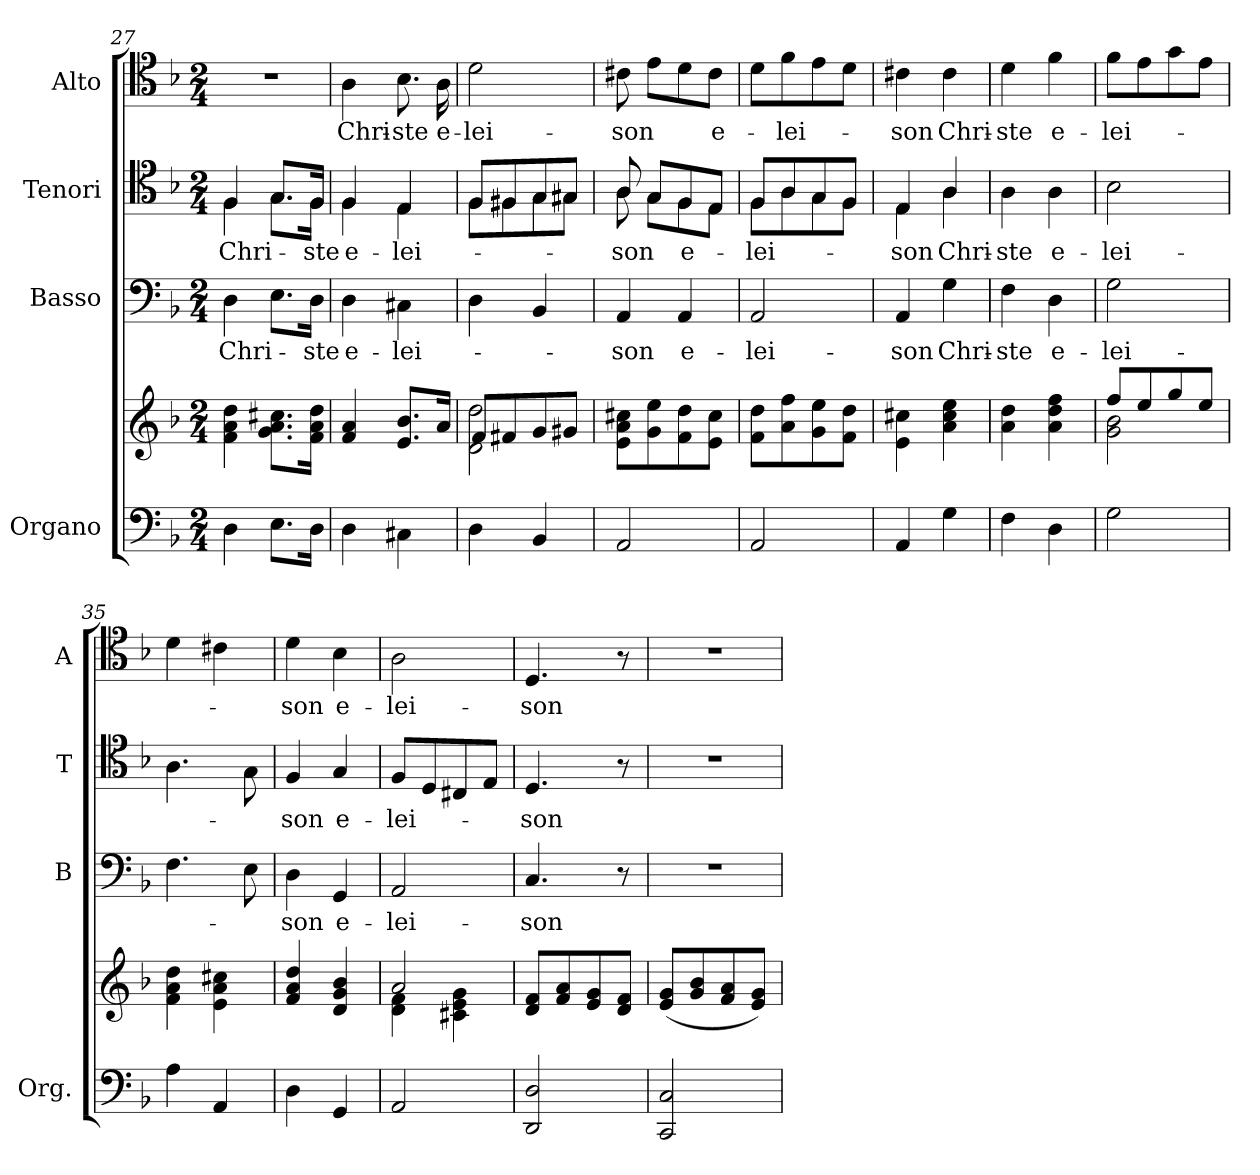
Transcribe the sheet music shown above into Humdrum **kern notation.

**kern	**kern	**kern	**text	**kern	**text	**kern	**text
*part4	*part4	*part3	*part3	*part2	*part2	*part1	*part1
*staff5	*staff4	*staff3	*staff3	*staff2	*staff2	*staff1	*staff1
*I"Organo	*	*I"Basso	*	*I"Tenori	*	*I"Alto	*
*I'Org.	*	*I'B	*	*I'T	*	*I'A	*
*clefF4	*clefG2	*clefF4	*	*clefC4	*	*clefC4	*
*k[b-]	*k[b-]	*k[b-]	*	*k[b-]	*	*k[b-]	*
*M2/4	*M2/4	*M2/4	*	*M2/4	*	*M2/4	*
=27	=27	=27	=27	=27	=27	=27	=27
*	*	*	*	*^	*	*	*
4D\	4f\ 4a\ 4dd\	4D\	Chri-	4F/	4F\	Chri-	2r	.
8.E\L	8.g\ 8.a\ 8.cc#X\L	8.E\L	.	8.G/L	8.G\L	.	.	.
16D\Jk	16f\ 16a\ 16dd\Jk	16D\Jk	-ste	16F/Jk	16F\Jk	-ste	.	.
=28	=28	=28	=28	=28	=28	=28	=28	=28
4D\	4f/ 4a/	4D\	e-	4F/	4F\	e-	4A\	Chri-
4C#X\	8.e/ 8.b-/L	4C#X\	-lei-	4E/	4E\	-lei-	8.B-\	-ste
.	16a/Jk	.	.	.	.	.	16A\	e-
=29	=29	=29	=29	=29	=29	=29	=29	=29
*	*^	*	*	*	*	*	*	*
4D\	2d\ 2dd\	8f/L	4D\	.	8F/L	8F\L	.	2d\	-lei-
.	.	8f#X/	.	.	8F#X/	8F#X\	.	.	.
4BB-/	.	8g/	4BB-/	.	8G/	8G\	.	.	.
.	.	8g#X/J	.	.	8G#X/J	8G#X\J	.	.	.
*	*v	*v	*	*	*	*	*	*	*
=30	=30	=30	=30	=30	=30	=30	=30	=30
2AA/	8e\ 8a\ 8cc#X\L	4AA/	-son	8A/	8A\	-son	8c#X\	-son
.	8g\ 8ee\	.	.	8G/L	8G\L	.	8e\L	.
.	8f\ 8dd\	4AA/	e-	8F/	8F\	e-	8d\	.
.	8e\ 8cc#\J	.	.	8E/J	8E\J	.	8c#\J	e-
=31	=31	=31	=31	=31	=31	=31	=31	=31
2AA/	8f\ 8dd\L	2AA/	-lei-	8F/L	8F\L	-lei-	8d\L	.
.	8a\ 8ff\	.	.	8A/	8A\	.	8f\	-lei-
.	8g\ 8ee\	.	.	8G/	8G\	.	8e\	.
.	8f\ 8dd\J	.	.	8F/J	8F\J	.	8d\J	.
=32	=32	=32	=32	=32	=32	=32	=32	=32
4AA/	4e\ 4cc#X\	4AA/	-son	4E/	4E\	-son	4c#X\	-son
4G\	4a\ 4cc#\ 4ee\	4G\	Chri-	4A/	4A\	Chri-	4c#\	Chri-
*	*	*	*	*v	*v	*	*	*
=33	=33	=33	=33	=33	=33	=33	=33
4F\	4a\ 4dd\	4F\	-ste	4A\	-ste	4d\	-ste
4D\	4a\ 4dd\ 4ff\	4D\	e-	4A\	e-	4f\	e-
=34	=34	=34	=34	=34	=34	=34	=34
*	*^	*	*	*	*	*	*
2G\	2g\ 2b-\	8ff/L	2G\	-lei-	2B-\	-lei-	8f\L	-lei-
.	.	8ee/	.	.	.	.	8e\	.
.	.	8gg/	.	.	.	.	8g\	.
.	.	8ee/J	.	.	.	.	8e\J	.
*	*v	*v	*	*	*	*	*	*
=35	=35	=35	=35	=35	=35	=35	=35
4A\	4f\ 4a\ 4dd\	4.F\	.	4.A\	.	4d\	.
4AA/	4e\ 4a\ 4cc#X\	.	.	.	.	4c#X\	.
.	.	8E\	.	8G\	.	.	.
=36	=36	=36	=36	=36	=36	=36	=36
4D\	4f/ 4a/ 4dd/	4D\	-son	4F/	-son	4d\	-son
4GG/	4d/ 4g/ 4b-/	4GG/	e-	4G/	e-	4B-\	e-
=37	=37	=37	=37	=37	=37	=37	=37
*	*^	*	*	*	*	*	*
2AA/	4d\ 4f\	2a/	2AA/	-lei-	8F/L	-lei-	2A\	-lei-
.	.	.	.	.	8D/	.	.	.
.	4c#X\ 4e\ 4g\	.	.	.	8C#X/	.	.	.
.	.	.	.	.	8E/J	.	.	.
*	*v	*v	*	*	*	*	*	*
=38	=38	=38	=38	=38	=38	=38	=38
2DD/ 2D/	8d/ 8f/L	4.C/	-son	4.D/	-son	4.D/	-son
.	8f/ 8a/	.	.	.	.	.	.
.	8e/ 8g/	.	.	.	.	.	.
.	8d/ 8f/J	8r	.	8r	.	8r	.
=39	=39	=39	=39	=39	=39	=39	=39
2CC/ 2C/	(8e/ 8g/L	2r	.	2r	.	2r	.
.	8g/ 8b-/	.	.	.	.	.	.
.	8f/ 8a/	.	.	.	.	.	.
.	8e/ 8g/J)	.	.	.	.	.	.
=	=	=	=	=	=	=	=
*-	*-	*-	*-	*-	*-	*-	*-
